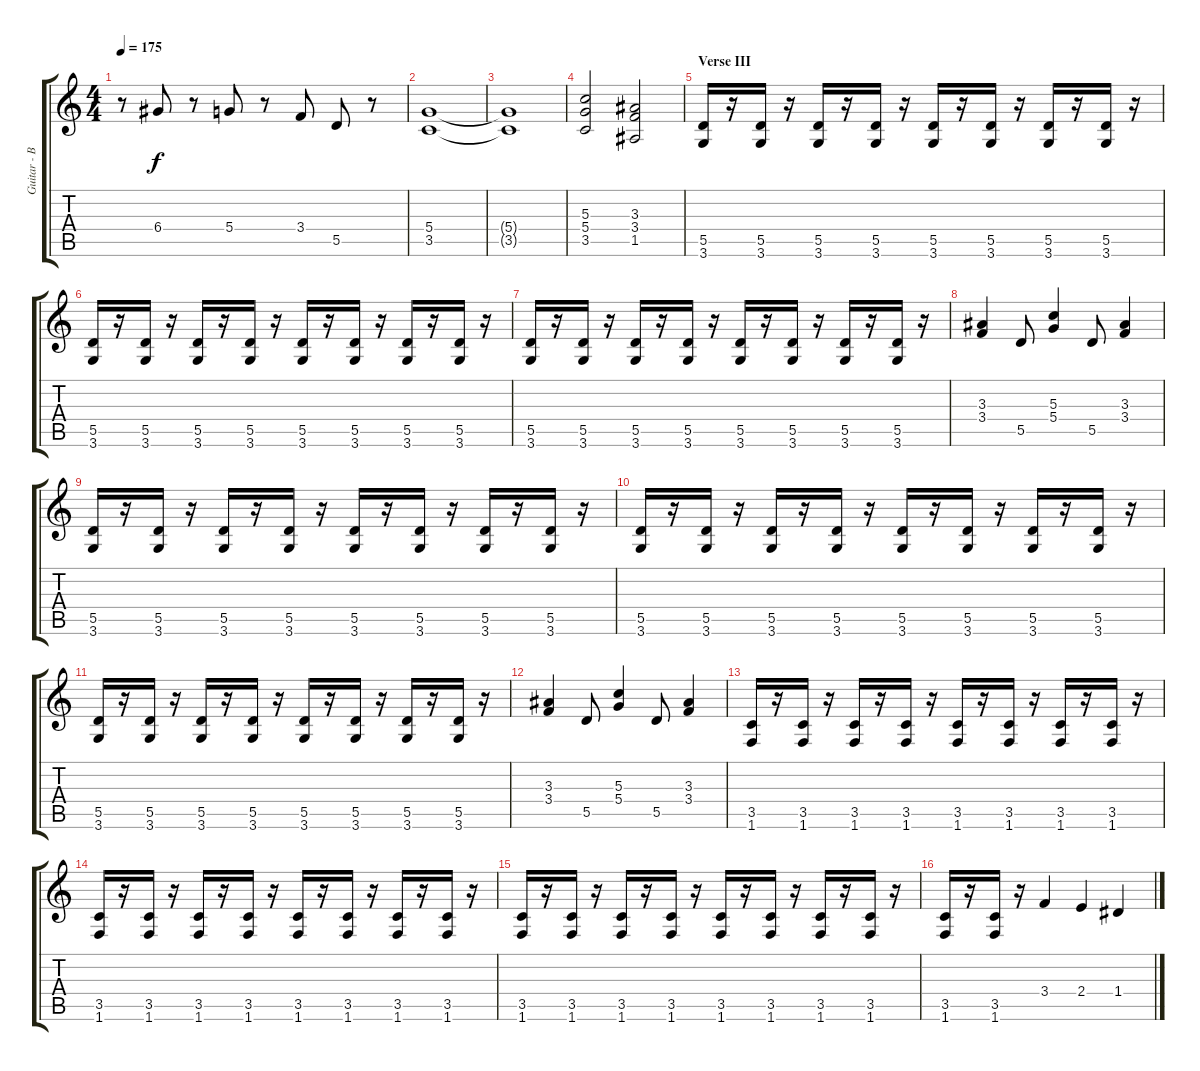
\track ("Guitar - Blackmore" "Guitar - B") {instrument distortionguitar}
\staff {score tabs}
\tuning (E4 B3 G3 D3 A2 E2) {hide}
\ts (4 4)
\tempo 175
\clef g2
\ks c
r.8{dy f} 6.4.8 r.8 5.4.8 r.8 3.4.8 5.5.8 r.8 |
(5.4 3.5).1 |
(5.4{t} 3.5{t}).1 |
(5.3 5.4 3.5).2 (3.3 3.4 1.5).2 |
\section ("" "Verse III")
(5.5 3.6).16 r.16 (5.5 3.6).16 r.16 (5.5 3.6).16 r.16 (5.5 3.6).16 r.16 (5.5 3.6).16 r.16 (5.5 3.6).16 r.16 (5.5 3.6).16 r.16 (5.5 3.6).16 r.16 |
(5.5 3.6).16 r.16 (5.5 3.6).16 r.16 (5.5 3.6).16 r.16 (5.5 3.6).16 r.16 (5.5 3.6).16 r.16 (5.5 3.6).16 r.16 (5.5 3.6).16 r.16 (5.5 3.6).16 r.16 |
(5.5 3.6).16 r.16 (5.5 3.6).16 r.16 (5.5 3.6).16 r.16 (5.5 3.6).16 r.16 (5.5 3.6).16 r.16 (5.5 3.6).16 r.16 (5.5 3.6).16 r.16 (5.5 3.6).16 r.16 |
(3.3 3.4).4 5.5.8 (5.3 5.4).4 5.5.8 (3.3 3.4).4 |
(5.5 3.6).16 r.16 (5.5 3.6).16 r.16 (5.5 3.6).16 r.16 (5.5 3.6).16 r.16 (5.5 3.6).16 r.16 (5.5 3.6).16 r.16 (5.5 3.6).16 r.16 (5.5 3.6).16 r.16 |
(5.5 3.6).16 r.16 (5.5 3.6).16 r.16 (5.5 3.6).16 r.16 (5.5 3.6).16 r.16 (5.5 3.6).16 r.16 (5.5 3.6).16 r.16 (5.5 3.6).16 r.16 (5.5 3.6).16 r.16 |
(5.5 3.6).16 r.16 (5.5 3.6).16 r.16 (5.5 3.6).16 r.16 (5.5 3.6).16 r.16 (5.5 3.6).16 r.16 (5.5 3.6).16 r.16 (5.5 3.6).16 r.16 (5.5 3.6).16 r.16 |
(3.3 3.4).4 5.5.8 (5.3 5.4).4 5.5.8 (3.3 3.4).4 |
(3.5 1.6).16 r.16 (3.5 1.6).16 r.16 (3.5 1.6).16 r.16 (3.5 1.6).16 r.16 (3.5 1.6).16 r.16 (3.5 1.6).16 r.16 (3.5 1.6).16 r.16 (3.5 1.6).16 r.16 |
(3.5 1.6).16 r.16 (3.5 1.6).16 r.16 (3.5 1.6).16 r.16 (3.5 1.6).16 r.16 (3.5 1.6).16 r.16 (3.5 1.6).16 r.16 (3.5 1.6).16 r.16 (3.5 1.6).16 r.16 |
(3.5 1.6).16 r.16 (3.5 1.6).16 r.16 (3.5 1.6).16 r.16 (3.5 1.6).16 r.16 (3.5 1.6).16 r.16 (3.5 1.6).16 r.16 (3.5 1.6).16 r.16 (3.5 1.6).16 r.16 |
(3.5 1.6).16 r.16 (3.5 1.6).16 r.16 3.4.4 2.4.4 1.4.4
